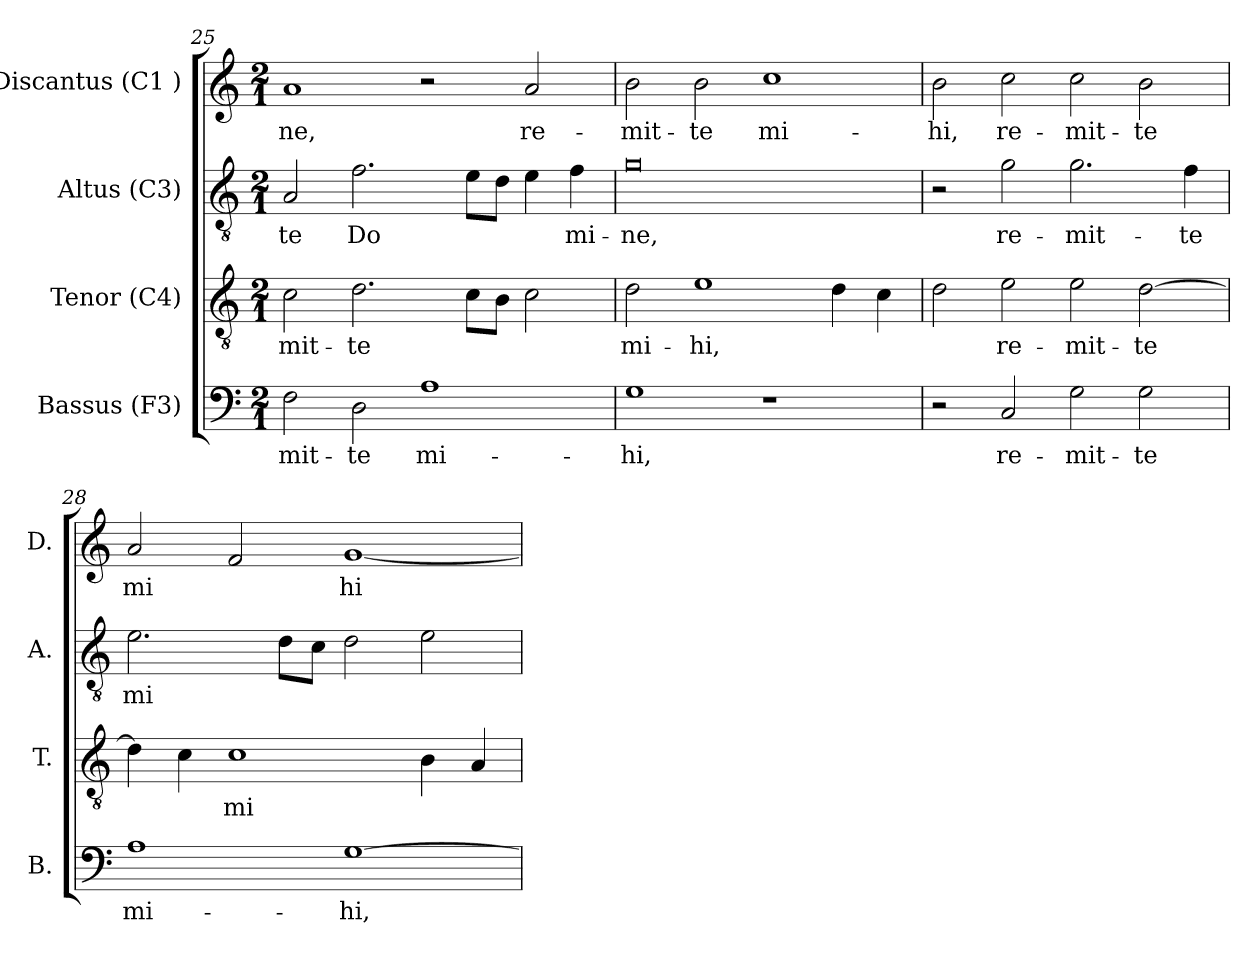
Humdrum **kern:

**kern	**text	**kern	**text	**kern	**text	**kern	**text
*part4	*part4	*part3	*part3	*part2	*part2	*part1	*part1
*staff4	*staff4	*staff3	*staff3	*staff2	*staff2	*staff1	*staff1
*I"Bassus (F3)	*	*I"Tenor (C4)	*	*I"Altus (C3)	*	*I"Discantus (C1 )	*
*I'B.	*	*I'T.	*	*I'A.	*	*I'D.	*
*clefF4	*	*clefGv2	*	*clefGv2	*	*clefG2	*
*k[]	*	*k[]	*	*k[]	*	*k[]	*
*C:	*	*C:	*	*C:	*	*C:	*
*M2/1	*	*M2/1	*	*M2/1	*	*M2/1	*
=25	=25	=25	=25	=25	=25	=25	=25
!	!LO:LY:b:cj	!	!LO:LY:b:cj	!	!LO:LY:b:cj	!	!LO:LY:b:cj
2F\	-mit-	2c\	-mit-	2A/	te	1a	-ne,
!	!LO:LY:b:cj	!	!LO:LY:b:cj	!	!LO:LY:b:cj	!	!
2D\	-te	2.d\	-te	2.f\	Do-	.	.
!	!LO:LY:b:cj	!	!	!	!	!	!
1A	mi-	.	.	.	.	2r	.
!	!	!	!LO:LY:b:cj	!	!LO:LY:b:cj	!	!
.	.	8c\L	.	8e\L	--	.	.
!	!	!	!LO:LY:b:cj	!	!LO:LY:b:cj	!	!
.	.	8B\J	.	8d\J	--	.	.
!	!	!	!LO:LY:b:cj	!	!LO:LY:b:cj	!	!LO:LY:b:cj
.	.	2c\	.	4e\	--	2a/	re-
!	!	!	!	!	!LO:LY:b:cj	!	!
.	.	.	.	4f\	-mi-	.	.
=26	=26	=26	=26	=26	=26	=26	=26
!	!LO:LY:b:cj	!	!LO:LY:b:cj	!	!LO:LY:b:cj	!	!LO:LY:b:cj
1G	-hi,	2d\	mi-	0g	-ne,	2b\	-mit-
!	!	!	!LO:LY:b:cj	!	!	!	!LO:LY:b:cj
.	.	1e	-hi,	.	.	2b\	-te
!	!	!	!	!	!	!	!LO:LY:b:cj
1r	.	.	.	.	.	1cc	mi-
!	!	!	!LO:LY:b:cj	!	!	!	!
.	.	4d\	.	.	.	.	.
!	!	!	!LO:LY:b:cj	!	!	!	!
.	.	4c\	.	.	.	.	.
!!LO:LB:g=z
=27	=27	=27	=27	=27	=27	=27	=27
!	!	!	!LO:LY:b:cj	!	!	!	!LO:LY:b:cj
2r	.	2d\	.	2r	.	2b\	-hi,
!	!LO:LY:b:cj	!	!LO:LY:b:cj	!	!LO:LY:b:cj	!	!LO:LY:b:cj
2C/	re-	2e\	re-	2g\	re-	2cc\	re-
!	!LO:LY:b:cj	!	!LO:LY:b:cj	!	!LO:LY:b:cj	!	!LO:LY:b:cj
2G\	-mit-	2e\	-mit-	2.g\	-mit-	2cc\	-mit-
!	!LO:LY:b:cj	!	!LO:LY:b:cj	!	!	!	!LO:LY:b:cj
2G\	-te	[>2d\	-te	.	.	2b\	-te
!	!	!	!	!	!LO:LY:b:cj	!	!
.	.	.	.	4f\	-te	.	.
=28	=28	=28	=28	=28	=28	=28	=28
!	!LO:LY:b:cj	!	!LO:LY:b:cj	!	!LO:LY:b:cj	!	!LO:LY:b:cj
1A	mi-	4d\]	.	2.e\	mi-	2a/	mi-
!	!	!	!LO:LY:b:cj	!	!	!	!
.	.	4c\	.	.	.	.	.
!	!	!	!LO:LY:b:cj	!	!	!	!LO:LY:b:cj
.	.	1c	mi-	.	.	2f/	--
!	!	!	!	!	!LO:LY:b:cj	!	!
.	.	.	.	8d\L	--	.	.
!	!	!	!	!	!LO:LY:b:cj	!	!
.	.	.	.	8c\J	--	.	.
!	!LO:LY:b:cj	!	!	!	!LO:LY:b:cj	!	!LO:LY:b:cj
[>1G	-hi,	.	.	2d\	--	[<1g	-hi
!	!	!	!LO:LY:b:cj	!	!LO:LY:b:cj	!	!
.	.	4B\	--	2e\	--	.	.
!	!	!	!LO:LY:b:cj	!	!	!	!
.	.	4A/	--	.	.	.	.
=	=	=	=	=	=	=	=
*-	*-	*-	*-	*-	*-	*-	*-
